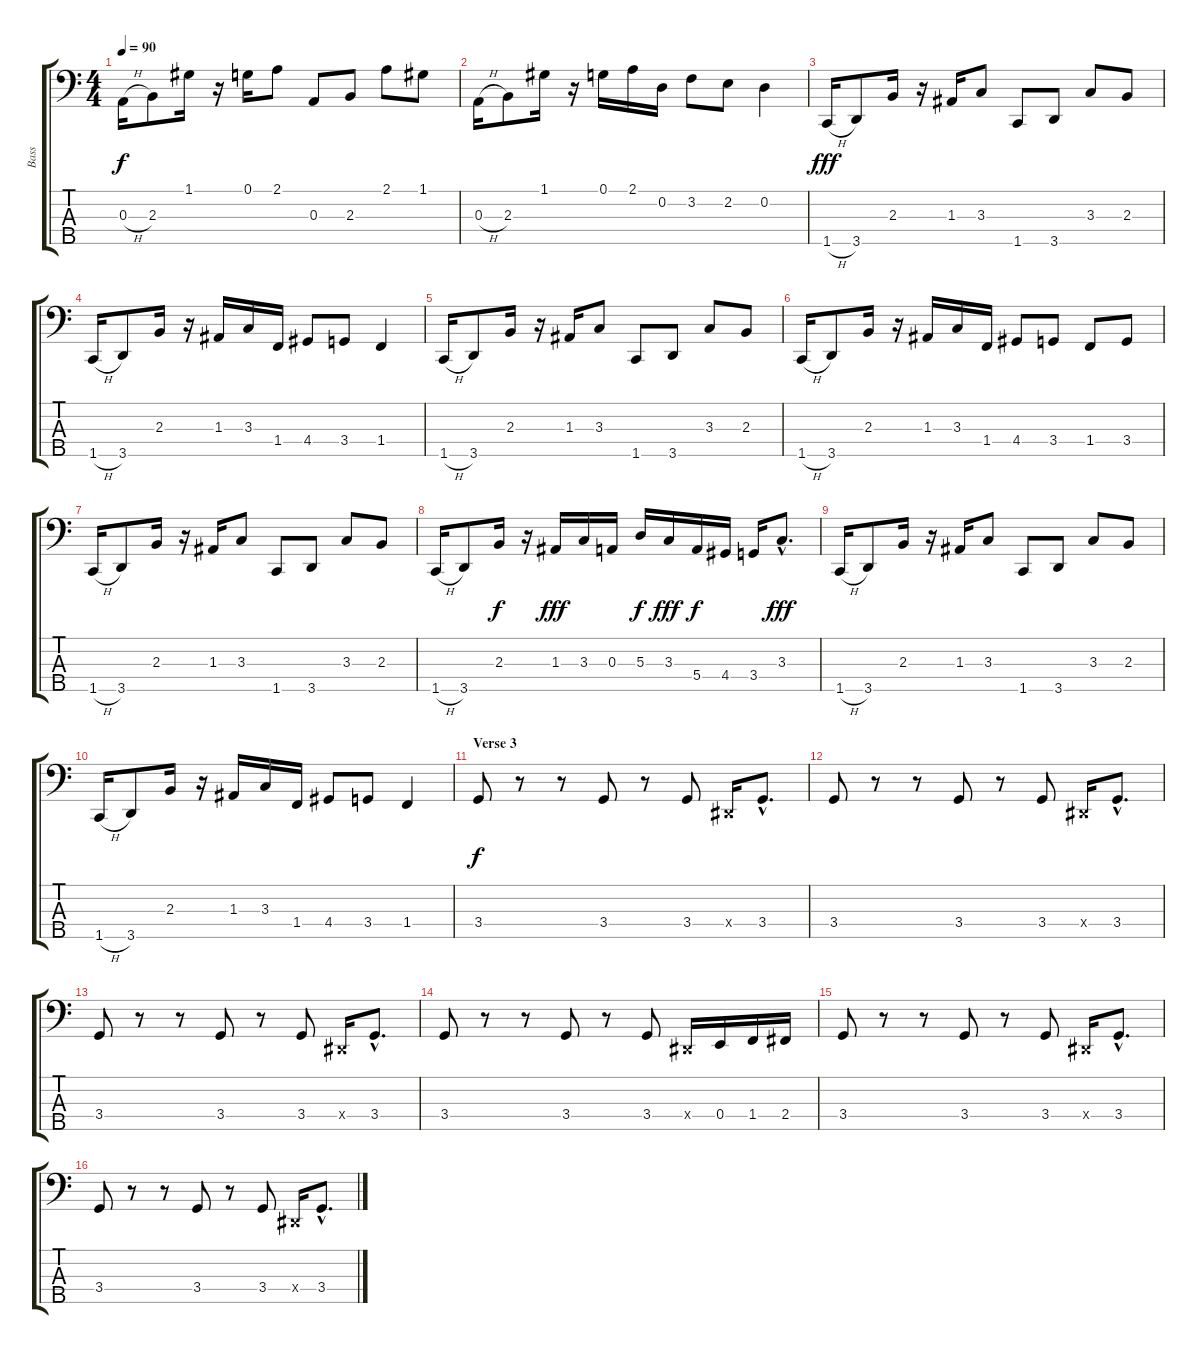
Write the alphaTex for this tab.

\track ("Bass" "Bass") {instrument electricbassfinger}
\staff {score tabs}
\tuning (G2 D2 A1 E1 B0) {hide}
\ts (4 4)
\tempo 90
\clef f4
\ks c
0.3{h}.16{dy f} 2.3.8 1.1.16 r.16 0.1.16 2.1.8 0.3.8 2.3.8 2.1.8 1.1.8 |
0.3{h}.16 2.3.8 1.1.16 r.16 0.1.16 2.1.16 0.2.16 3.2.8 2.2.8 0.2.4 |
1.5{h}.16{dy fff} 3.5.8 2.3.16 r.16 1.3.16 3.3.8 1.5.8 3.5.8 3.3.8 2.3.8 |
1.5{h}.16 3.5.8 2.3.16 r.16 1.3.16 3.3.16 1.4.16 4.4.8 3.4.8 1.4.4 |
1.5{h}.16 3.5.8 2.3.16 r.16 1.3.16 3.3.8 1.5.8 3.5.8 3.3.8 2.3.8 |
1.5{h}.16 3.5.8 2.3.16 r.16 1.3.16 3.3.16 1.4.16 4.4.8 3.4.8 1.4.8 3.4.8 |
1.5{h}.16 3.5.8 2.3.16 r.16 1.3.16 3.3.8 1.5.8 3.5.8 3.3.8 2.3.8 |
1.5{h}.16 3.5.8 2.3.16{dy f} r.16 1.3.16{dy fff} 3.3.16 0.3.16 5.3.16{dy f} 3.3.16{dy fff} 5.4.16{dy f} 4.4.16 3.4.16 3.3{hac}.8{d dy fff} |
1.5{h}.16 3.5.8 2.3.16 r.16 1.3.16 3.3.8 1.5.8 3.5.8 3.3.8 2.3.8 |
1.5{h}.16 3.5.8 2.3.16 r.16 1.3.16 3.3.16 1.4.16 4.4.8 3.4.8 1.4.4 |
\section ("" "Verse 3")
3.4.8{dy f} r.8 r.8 3.4.8 r.8 3.4.8 -1.4{x}.16 3.4{hac}.8{d} |
3.4.8 r.8 r.8 3.4.8 r.8 3.4.8 -1.4{x}.16 3.4{hac}.8{d} |
3.4.8 r.8 r.8 3.4.8 r.8 3.4.8 -1.4{x}.16 3.4{hac}.8{d} |
3.4.8 r.8 r.8 3.4.8 r.8 3.4.8 -1.4{x}.16 0.4.16 1.4.16 2.4.16 |
3.4.8 r.8 r.8 3.4.8 r.8 3.4.8 -1.4{x}.16 3.4{hac}.8{d} |
3.4.8 r.8 r.8 3.4.8 r.8 3.4.8 -1.4{x}.16 3.4{hac}.8{d}
